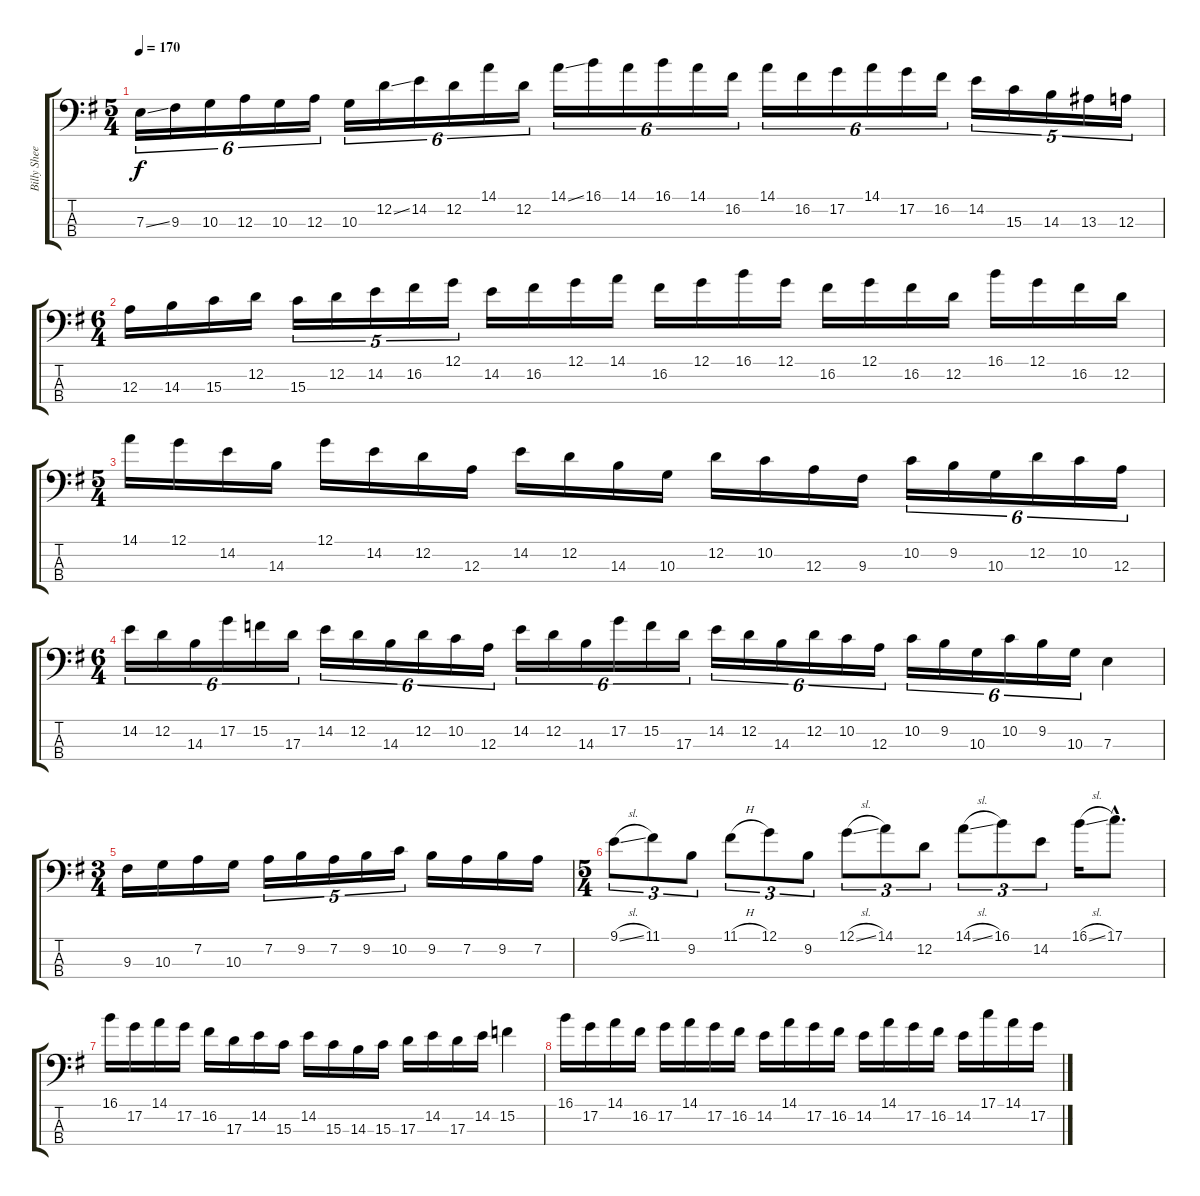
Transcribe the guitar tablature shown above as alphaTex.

\track ("Billy Sheehan" "Billy Shee") {instrument electricbassfinger}
\staff {score tabs}
\tuning (G2 D2 A1 E1) {hide}
\ts (5 4)
\tempo 170
\clef f4
\ks g
7.3{ss}.16{tu (6 4) dy f} 9.3.16{tu (6 4)} 10.3.16{tu (6 4)} 12.3.16{tu (6 4)} 10.3.16{tu (6 4)} 12.3.16{tu (6 4)} 10.3.16{tu (6 4)} 12.2{ss}.16{tu (6 4)} 14.2.16{tu (6 4)} 12.2.16{tu (6 4)} 14.1.16{tu (6 4)} 12.2.16{tu (6 4)} 14.1{ss}.16{tu (6 4)} 16.1.16{tu (6 4)} 14.1.16{tu (6 4)} 16.1.16{tu (6 4)} 14.1.16{tu (6 4)} 16.2.16{tu (6 4)} 14.1.16{tu (6 4)} 16.2.16{tu (6 4)} 17.2.16{tu (6 4)} 14.1.16{tu (6 4)} 17.2.16{tu (6 4)} 16.2.16{tu (6 4)} 14.2.16{tu (5 4)} 15.3.16{tu (5 4)} 14.3.16{tu (5 4)} 13.3.16{tu (5 4)} 12.3.16{tu (5 4)} |
\ts (6 4)
12.3.16 14.3.16 15.3.16 12.2.16 15.3.16{tu (5 4)} 12.2.16{tu (5 4)} 14.2.16{tu (5 4)} 16.2.16{tu (5 4)} 12.1.16{tu (5 4)} 14.2.16 16.2.16 12.1.16 14.1.16 16.2.16 12.1.16 16.1.16 12.1.16 16.2.16 12.1.16 16.2.16 12.2.16 16.1.16 12.1.16 16.2.16 12.2.16 |
\ts (5 4)
14.1.16 12.1.16 14.2.16 14.3.16 12.1.16 14.2.16 12.2.16 12.3.16 14.2.16 12.2.16 14.3.16 10.3.16 12.2.16 10.2.16 12.3.16 9.3.16 10.2.16{tu (6 4)} 9.2.16{tu (6 4)} 10.3.16{tu (6 4)} 12.2.16{tu (6 4)} 10.2.16{tu (6 4)} 12.3.16{tu (6 4)} |
\ts (6 4)
14.2.16{tu (6 4)} 12.2.16{tu (6 4)} 14.3.16{tu (6 4)} 17.2.16{tu (6 4)} 15.2.16{tu (6 4)} 17.3.16{tu (6 4)} 14.2.16{tu (6 4)} 12.2.16{tu (6 4)} 14.3.16{tu (6 4)} 12.2.16{tu (6 4)} 10.2.16{tu (6 4)} 12.3.16{tu (6 4)} 14.2.16{tu (6 4)} 12.2.16{tu (6 4)} 14.3.16{tu (6 4)} 17.2.16{tu (6 4)} 15.2.16{tu (6 4)} 17.3.16{tu (6 4)} 14.2.16{tu (6 4)} 12.2.16{tu (6 4)} 14.3.16{tu (6 4)} 12.2.16{tu (6 4)} 10.2.16{tu (6 4)} 12.3.16{tu (6 4)} 10.2.16{tu (6 4)} 9.2.16{tu (6 4)} 10.3.16{tu (6 4)} 10.2.16{tu (6 4)} 9.2.16{tu (6 4)} 10.3.16{tu (6 4)} 7.3.4 |
\ts (3 4)
9.3.16 10.3.16 7.2.16 10.3.16 7.2.16{tu (5 4)} 9.2.16{tu (5 4)} 7.2.16{tu (5 4)} 9.2.16{tu (5 4)} 10.2.16{tu (5 4)} 9.2.16 7.2.16 9.2.16 7.2.16 |
\ts (5 4)
9.1{sl}.8{tu (3 2)} 11.1.8{tu (3 2)} 9.2.8{tu (3 2)} 11.1{h}.8{tu (3 2)} 12.1.8{tu (3 2)} 9.2.8{tu (3 2)} 12.1{sl}.8{tu (3 2)} 14.1.8{tu (3 2)} 12.2.8{tu (3 2)} 14.1{sl}.8{tu (3 2)} 16.1.8{tu (3 2)} 14.2.8{tu (3 2)} 16.1{sl}.16 17.1{hac}.8{d} |
16.1.16 17.2.16 14.1.16 17.2.16 16.2.16 17.3.16 14.2.16 15.3.16 14.2.16 15.3.16 14.3.16 15.3.16 17.3.16 14.2.16 17.3.16 14.2.16 15.2.4 |
16.1.16 17.2.16 14.1.16 16.2.16 17.2.16 14.1.16 17.2.16 16.2.16 14.2.16 14.1.16 17.2.16 16.2.16 14.2.16 14.1.16 17.2.16 16.2.16 14.2.16 17.1.16 14.1.16 17.2.16
